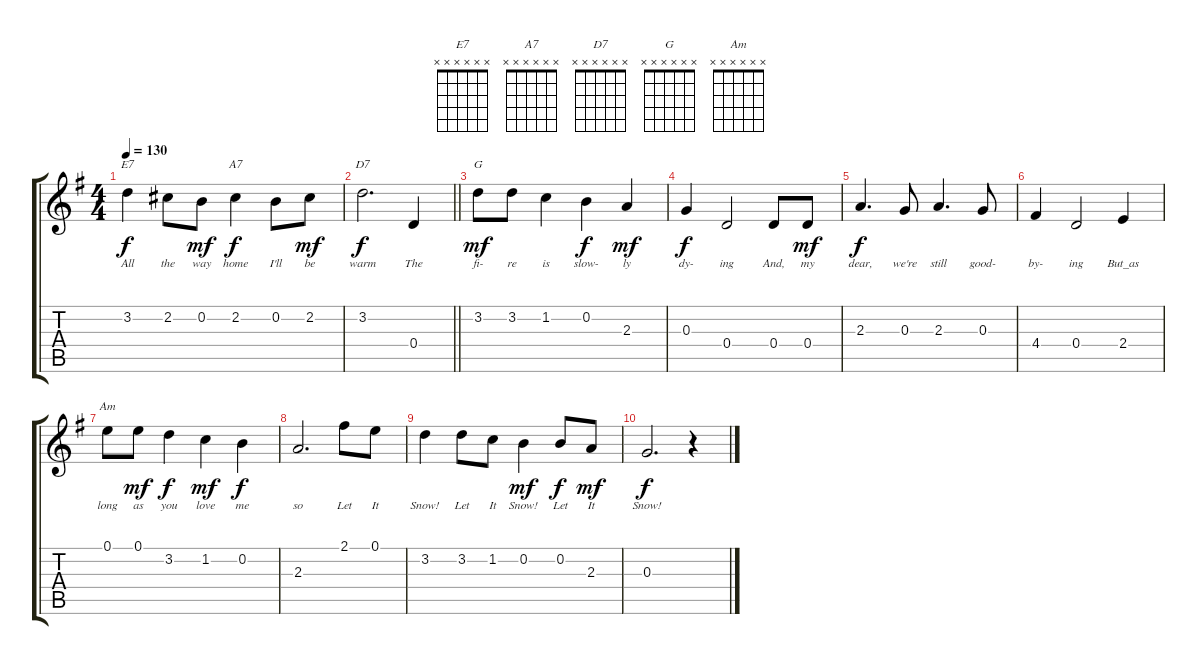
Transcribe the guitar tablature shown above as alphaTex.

\track "" {instrument acousticguitarnylon}
\staff {score tabs}
\tuning (E4 B3 G3 D3 A2 E2) {hide}
\chord ("E7" x x x x x x)
\chord ("A7" x x x x x x)
\chord ("D7" x x x x x x)
\chord ("G" x x x x x x)
\chord ("Am" x x x x x x)
\ts (4 4)
\tempo 130
\clef g2
\ks g
3.2.4{ch "E7" lyrics (0 "All") lyrics (1 "") lyrics (2 "") lyrics (3 "") lyrics (4 "") dy f} 2.2.8{lyrics (0 "the") lyrics (1 "") lyrics (2 "") lyrics (3 "") lyrics (4 "")} 0.2.8{lyrics (0 "way") lyrics (1 "") lyrics (2 "") lyrics (3 "") lyrics (4 "") dy mf} 2.2.4{ch "A7" lyrics (0 "home") lyrics (1 "") lyrics (2 "") lyrics (3 "") lyrics (4 "") dy f} 0.2.8{lyrics (0 "I'll") lyrics (1 "") lyrics (2 "") lyrics (3 "") lyrics (4 "")} 2.2.8{lyrics (0 "be") lyrics (1 "") lyrics (2 "") lyrics (3 "") lyrics (4 "") dy mf} |
\barLineRight lightlight
3.2.2{d ch "D7" lyrics (0 "warm") lyrics (1 "") lyrics (2 "") lyrics (3 "") lyrics (4 "") dy f} 0.4.4{lyrics (0 "The") lyrics (1 "") lyrics (2 "") lyrics (3 "") lyrics (4 "")} |
3.2.8{ch "G" lyrics (0 "fi-") lyrics (1 "") lyrics (2 "") lyrics (3 "") lyrics (4 "") dy mf} 3.2.8{lyrics (0 "re") lyrics (1 "") lyrics (2 "") lyrics (3 "") lyrics (4 "")} 1.2.4{lyrics (0 "is") lyrics (1 "") lyrics (2 "") lyrics (3 "") lyrics (4 "")} 0.2.4{lyrics (0 "slow-") lyrics (1 "") lyrics (2 "") lyrics (3 "") lyrics (4 "") dy f} 2.3.4{lyrics (0 "ly") lyrics (1 "") lyrics (2 "") lyrics (3 "") lyrics (4 "") dy mf} |
0.3.4{lyrics (0 "dy-") lyrics (1 "") lyrics (2 "") lyrics (3 "") lyrics (4 "") dy f} 0.4.2{lyrics (0 "ing") lyrics (1 "") lyrics (2 "") lyrics (3 "") lyrics (4 "")} 0.4.8{lyrics (0 "And,") lyrics (1 "") lyrics (2 "") lyrics (3 "") lyrics (4 "")} 0.4.8{lyrics (0 "my") lyrics (1 "") lyrics (2 "") lyrics (3 "") lyrics (4 "") dy mf} |
2.3.4{d lyrics (0 "dear,") lyrics (1 "") lyrics (2 "") lyrics (3 "") lyrics (4 "") dy f} 0.3.8{lyrics (0 "we're") lyrics (1 "") lyrics (2 "") lyrics (3 "") lyrics (4 "")} 2.3.4{d lyrics (0 "still") lyrics (1 "") lyrics (2 "") lyrics (3 "") lyrics (4 "")} 0.3.8{lyrics (0 "good-") lyrics (1 "") lyrics (2 "") lyrics (3 "") lyrics (4 "")} |
4.4.4{lyrics (0 "by-") lyrics (1 "") lyrics (2 "") lyrics (3 "") lyrics (4 "")} 0.4.2{lyrics (0 "ing") lyrics (1 "") lyrics (2 "") lyrics (3 "") lyrics (4 "")} 2.4.4{lyrics (0 "But_as") lyrics (1 "") lyrics (2 "") lyrics (3 "") lyrics (4 "")} |
0.1.8{ch "Am" lyrics (0 "long") lyrics (1 "") lyrics (2 "") lyrics (3 "") lyrics (4 "")} 0.1.8{lyrics (0 "as") lyrics (1 "") lyrics (2 "") lyrics (3 "") lyrics (4 "") dy mf} 3.2.4{lyrics (0 "you") lyrics (1 "") lyrics (2 "") lyrics (3 "") lyrics (4 "") dy f} 1.2.4{lyrics (0 "love") lyrics (1 "") lyrics (2 "") lyrics (3 "") lyrics (4 "") dy mf} 0.2.4{lyrics (0 "me") lyrics (1 "") lyrics (2 "") lyrics (3 "") lyrics (4 "") dy f} |
2.3.2{d lyrics (0 "so") lyrics (1 "") lyrics (2 "") lyrics (3 "") lyrics (4 "")} 2.1.8{lyrics (0 "Let") lyrics (1 "") lyrics (2 "") lyrics (3 "") lyrics (4 "")} 0.1.8{lyrics (0 "It") lyrics (1 "") lyrics (2 "") lyrics (3 "") lyrics (4 "")} |
3.2.4{lyrics (0 "Snow!") lyrics (1 "") lyrics (2 "") lyrics (3 "") lyrics (4 "")} 3.2.8{lyrics (0 "Let") lyrics (1 "") lyrics (2 "") lyrics (3 "") lyrics (4 "")} 1.2.8{lyrics (0 "It") lyrics (1 "") lyrics (2 "") lyrics (3 "") lyrics (4 "")} 0.2.4{lyrics (0 "Snow!") lyrics (1 "") lyrics (2 "") lyrics (3 "") lyrics (4 "") dy mf} 0.2.8{lyrics (0 "Let") lyrics (1 "") lyrics (2 "") lyrics (3 "") lyrics (4 "") dy f} 2.3.8{lyrics (0 "It") lyrics (1 "") lyrics (2 "") lyrics (3 "") lyrics (4 "") dy mf} |
0.3.2{d lyrics (0 "Snow!") lyrics (1 "") lyrics (2 "") lyrics (3 "") lyrics (4 "") dy f} r.4
